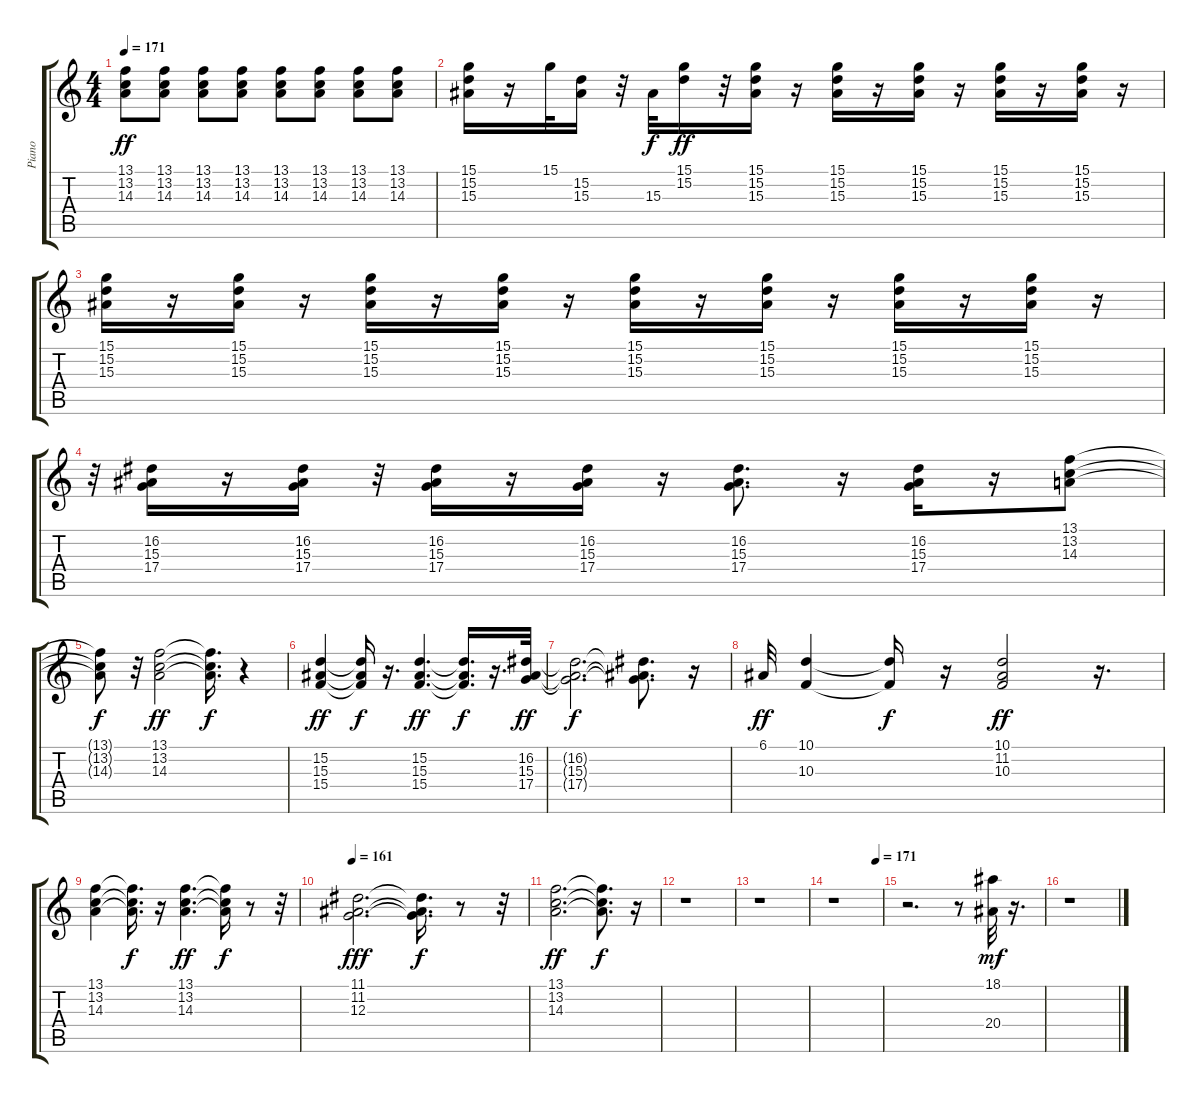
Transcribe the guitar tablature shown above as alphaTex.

\track ("Piano" "Piano") {instrument electricpiano1}
\staff {score tabs}
\tuning (E4 B3 G3 D3 A2 E2) {hide}
\ts (4 4)
\tempo 171
\clef g2
\ks c
(13.1 13.2 14.3).8{dy ff} (13.1 13.2 14.3).8 (13.1 13.2 14.3).8 (13.1 13.2 14.3).8 (13.1 13.2 14.3).8 (13.1 13.2 14.3).8 (13.1 13.2 14.3).8 (13.1 13.2 14.3).8 |
(15.1 15.2 15.3).16 r.16 15.1.32 (15.2 15.3).16 r.32 15.3.32{dy f} (15.1 15.2).16{dy ff} r.32 (15.1 15.2 15.3).16 r.16 (15.1 15.2 15.3).16 r.16 (15.1 15.2 15.3).16 r.16 (15.1 15.2 15.3).16 r.16 (15.1 15.2 15.3).16 r.16 |
(15.1 15.2 15.3).16 r.16 (15.1 15.2 15.3).16 r.16 (15.1 15.2 15.3).16 r.16 (15.1 15.2 15.3).16 r.16 (15.1 15.2 15.3).16 r.16 (15.1 15.2 15.3).16 r.16 (15.1 15.2 15.3).16 r.16 (15.1 15.2 15.3).16 r.16 |
r.32 (16.2 15.3 17.4).16 r.16 (16.2 15.3 17.4).16 r.32 (16.2 15.3 17.4).16 r.16 (16.2 15.3 17.4).16 r.16 (16.2 15.3 17.4).8{d} r.16 (16.2 15.3 17.4).16 r.16 (13.1 13.2 14.3).8 |
(13.1{t} 13.2{t} 14.3{t}).8{dy f} r.32 (13.1 13.2 14.3).2{dy ff} (13.1{t} 13.2{t} 14.3{t}).16{d dy f} r.4 |
(15.2 15.3 15.4).4{dy ff} (15.2{t} 15.3{t} 15.4{t}).16{dy f} r.16{d} (15.2 15.3 15.4).4{d dy ff} (15.2{t} 15.3{t} 15.4{t}).16{d dy f} r.16{d} (16.2 15.3 17.4).32{dy ff} |
(16.2{t} 15.3{t} 17.4{t}).2{d dy f} (16.2{t} 15.3{t} 17.4{t}).8{d} r.16 |
6.1.32{dy ff} (10.1 10.3).4 (10.1{t} 10.3{t}).16{dy f} r.16 (10.1 11.2 10.3).2{dy ff} r.16{d} |
(13.1 13.2 14.3).4 (13.1{t} 13.2{t} 14.3{t}).16{d dy f} r.16 (13.1 13.2 14.3).4{d dy ff} (13.1{t} 13.2{t} 14.3{t}).16{dy f} r.8 r.32 |
\tempo 161
(11.1 11.2 12.3).2{d dy fff} (11.1{t} 11.2{t} 12.3{t}).16{d dy f} r.8 r.32 |
(13.1 13.2 14.3).2{d dy ff} (13.1{t} 13.2{t} 14.3{t}).8{d dy f} r.16 |
r.1 |
r.1 |
\tempo (171 0.875)
r.1 |
r.2{d} r.8 (18.1 20.4).32{dy mf} r.16{d} |
r.1
